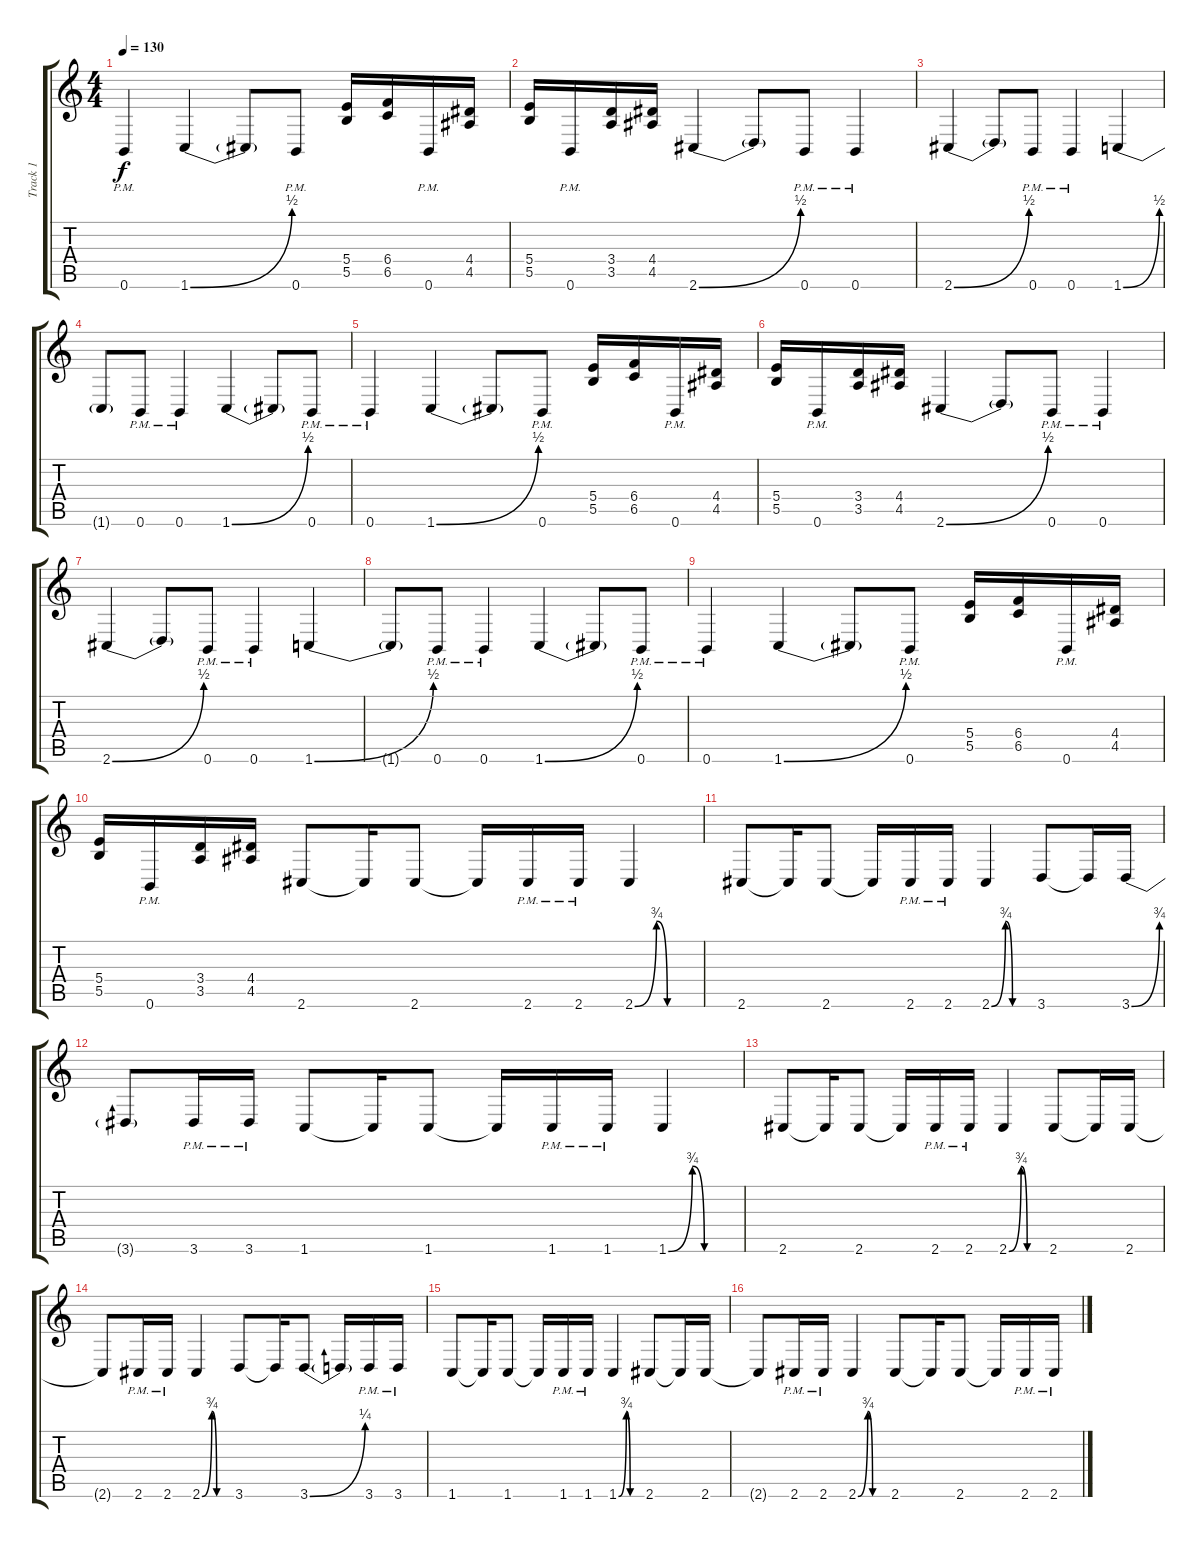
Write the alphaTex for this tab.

\track ("Track 1" "Track 1") {instrument distortionguitar}
\staff {score tabs}
\tuning (Db4 Ab3 E3 B2 Gb2 B1) {hide}
\ts (4 4)
\tempo 130
\clef g2
\ks c
0.6{pm}.4{dy f} 1.6{be (bend 0 0 60 2)}.4 1.6{t}.8 0.6{pm}.8 (5.4 5.5).16 (6.4 6.5).16 0.6{pm}.16 (4.4 4.5).16 |
(5.4 5.5).16 0.6{pm}.16 (3.4 3.5).16 (4.4 4.5).16 2.6{be (bend 0 0 60 2)}.4 2.6{t}.8 0.6{pm}.8 0.6{pm}.4 |
2.6{be (bend 0 0 60 2)}.4 2.6{t}.8 0.6{pm}.8 0.6{pm}.4 1.6{be (bend 0 0 60 2)}.4 |
1.6{t}.8 0.6{pm}.8 0.6{pm}.4 1.6{be (bend 0 0 60 2)}.4 1.6{t}.8 0.6{pm}.8 |
0.6{pm}.4 1.6{be (bend 0 0 60 2)}.4 1.6{t}.8 0.6{pm}.8 (5.4 5.5).16 (6.4 6.5).16 0.6{pm}.16 (4.4 4.5).16 |
(5.4 5.5).16 0.6{pm}.16 (3.4 3.5).16 (4.4 4.5).16 2.6{be (bend 0 0 60 2)}.4 2.6{t}.8 0.6{pm}.8 0.6{pm}.4 |
2.6{be (bend 0 0 60 2)}.4 2.6{t}.8 0.6{pm}.8 0.6{pm}.4 1.6{be (bend 0 0 60 2)}.4 |
1.6{t}.8 0.6{pm}.8 0.6{pm}.4 1.6{be (bend 0 0 60 2)}.4 1.6{t}.8 0.6{pm}.8 |
0.6{pm}.4 1.6{be (bend 0 0 60 2)}.4 1.6{t}.8 0.6{pm}.8 (5.4 5.5).16 (6.4 6.5).16 0.6{pm}.16 (4.4 4.5).16 |
(5.4 5.5).16 0.6{pm}.16 (3.4 3.5).16 (4.4 4.5).16 2.6.8 2.6{t}.16 2.6.8 2.6{t}.16 2.6{pm}.16 2.6{pm}.16 2.6{be (custom 0 0 20 3 30 0 60 0)}.4 |
2.6.8 2.6{t}.16 2.6.8 2.6{t}.16 2.6{pm}.16 2.6{pm}.16 2.6{be (custom 0 0 20 3 30 0 60 0)}.4 3.6.8 3.6{t}.16 3.6{be (bend 0 0 60 3)}.16 |
3.6{t}.8 3.6{pm}.16 3.6{pm}.16 1.6.8 1.6{t}.16 1.6.8 1.6{t}.16 1.6{pm}.16 1.6{pm}.16 1.6{be (custom 0 0 20 3 30 0 60 0)}.4 |
2.6.8 2.6{t}.16 2.6.8 2.6{t}.16 2.6{pm}.16 2.6{pm}.16 2.6{be (custom 0 0 20 3 30 0 60 0)}.4 2.6.8 2.6{t}.16 2.6.16 |
2.6{t}.8 2.6{pm}.16 2.6{pm}.16 2.6{be (custom 0 0 20 3 30 0 60 0)}.4 3.6.8 3.6{t}.16 3.6{be (bend 0 0 60 1)}.8 3.6{t}.16 3.6{pm}.16 3.6{pm}.16 |
1.6.8 1.6{t}.16 1.6.8 1.6{t}.16 1.6{pm}.16 1.6{pm}.16 1.6{be (custom 0 0 20 3 30 0 60 0)}.4 2.6.8 2.6{t}.16 2.6.16 |
2.6{t}.8 2.6{pm}.16 2.6{pm}.16 2.6{be (custom 0 0 20 3 30 0 60 0)}.4 2.6.8 2.6{t}.16 2.6.8 2.6{t}.16 2.6{pm}.16 2.6{pm}.16
